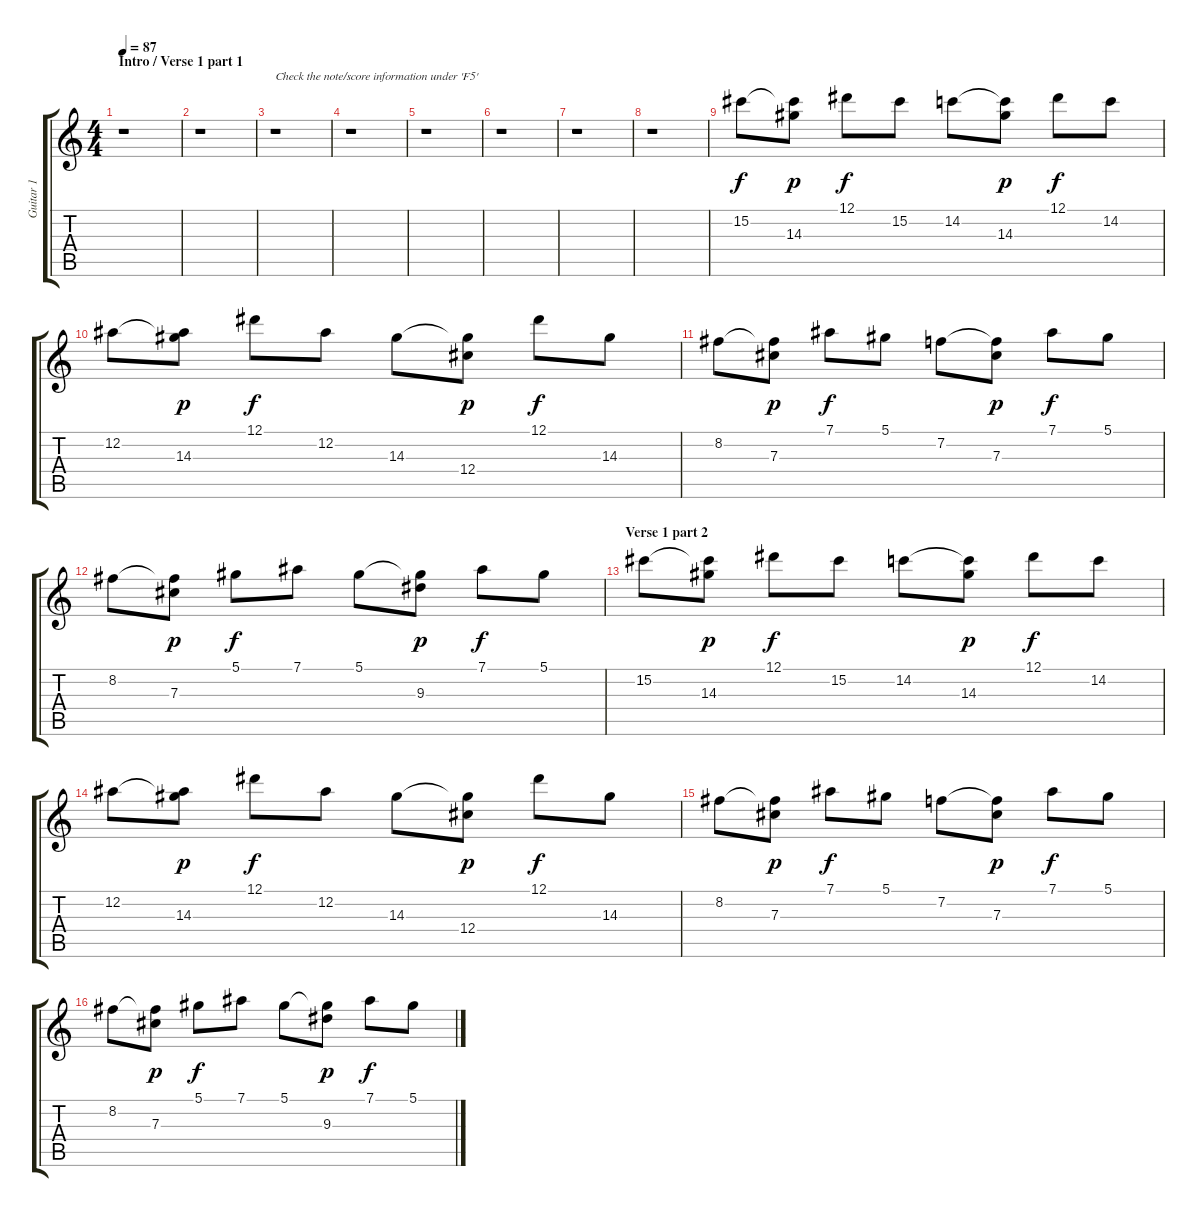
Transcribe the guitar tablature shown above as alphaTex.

\track ("Guitar 1" "Guitar 1") {instrument electricguitarclean}
\staff {score tabs}
\tuning (Eb4 Bb3 Gb3 Db3 Ab2 Eb2) {hide}
\ts (4 4)
\section ("" "Intro / Verse 1 part 1")
\tempo 87
\clef g2
\ks c
r.1{dy f instrument electricguitarclean} |
r.1 |
r.1{txt "Check the note/score information under 'F5'"} |
r.1 |
r.1 |
r.1 |
r.1 |
r.1 |
15.2.8 (15.2{t} 14.3).8{dy p} 12.1.8{dy f} 15.2.8 14.2.8 (14.2{t} 14.3).8{dy p} 12.1.8{dy f} 14.2.8 |
12.2.8 (12.2{t} 14.3).8{dy p} 12.1.8{dy f} 12.2.8 14.3.8 (14.3{t} 12.4).8{dy p} 12.1.8{dy f} 14.3.8 |
8.2.8 (8.2{t} 7.3).8{dy p} 7.1.8{dy f} 5.1.8 7.2.8 (7.2{t} 7.3).8{dy p} 7.1.8{dy f} 5.1.8 |
8.2.8 (8.2{t} 7.3).8{dy p} 5.1.8{dy f} 7.1.8 5.1.8 (5.1{t} 9.3).8{dy p} 7.1.8{dy f} 5.1.8 |
\section ("" "Verse 1 part 2")
15.2.8 (15.2{t} 14.3).8{dy p} 12.1.8{dy f} 15.2.8 14.2.8 (14.2{t} 14.3).8{dy p} 12.1.8{dy f} 14.2.8 |
12.2.8 (12.2{t} 14.3).8{dy p} 12.1.8{dy f} 12.2.8 14.3.8 (14.3{t} 12.4).8{dy p} 12.1.8{dy f} 14.3.8 |
8.2.8 (8.2{t} 7.3).8{dy p} 7.1.8{dy f} 5.1.8 7.2.8 (7.2{t} 7.3).8{dy p} 7.1.8{dy f} 5.1.8 |
8.2.8 (8.2{t} 7.3).8{dy p} 5.1.8{dy f} 7.1.8 5.1.8 (5.1{t} 9.3).8{dy p} 7.1.8{dy f} 5.1.8
